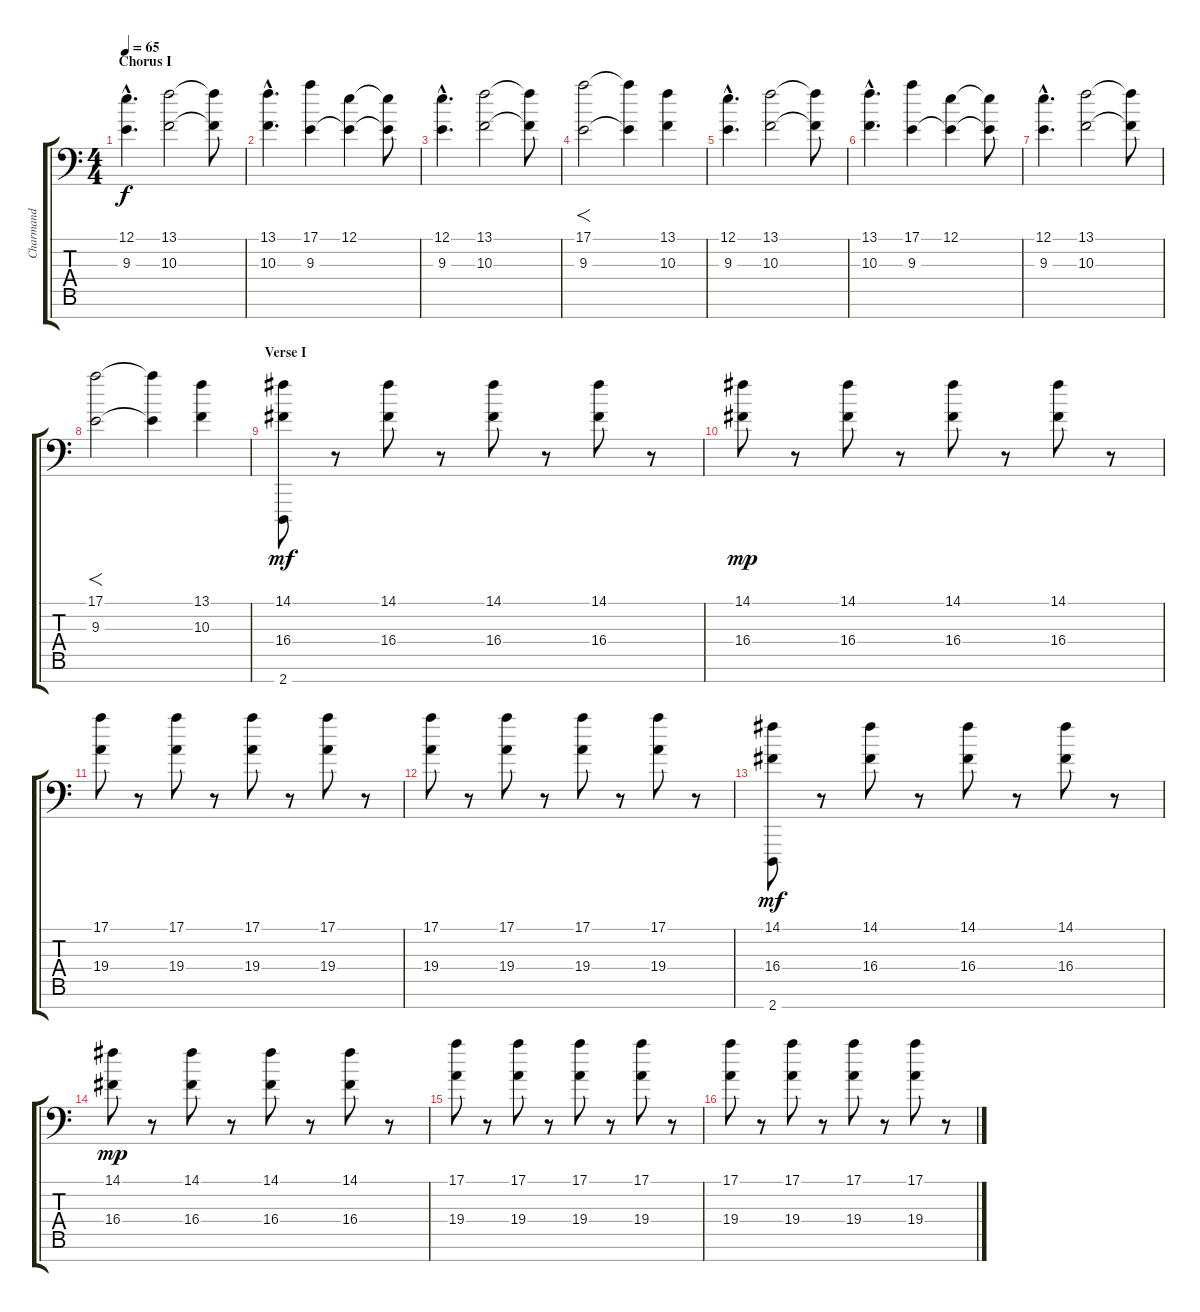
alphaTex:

\track ("Charmand" "Charmand") {instrument stringensemble1}
\staff {score tabs}
\tuning (E4 B3 G3 D3 A2 E2 C-1) {hide}
\ts (4 4)
\section ("" "Chorus I")
\tempo 65
\clef f4
\ks c
(12.1{hac} 9.3{hac}).4{d dy f} (13.1 10.3).2 (13.1{t} 10.3{t}).8 |
(13.1{hac} 10.3{hac}).4{d} (17.1 9.3).4 (12.1 9.3{t}).4 (12.1{t} 9.3{t}).8 |
(12.1{hac} 9.3{hac}).4{d} (13.1 10.3).2 (13.1{t} 10.3{t}).8 |
(17.1 9.3).2{f} (17.1{t} 9.3{t}).4 (13.1 10.3).4 |
(12.1{hac} 9.3{hac}).4{d} (13.1 10.3).2 (13.1{t} 10.3{t}).8 |
(13.1{hac} 10.3{hac}).4{d} (17.1 9.3).4 (12.1 9.3{t}).4 (12.1{t} 9.3{t}).8 |
(12.1{hac} 9.3{hac}).4{d} (13.1 10.3).2 (13.1{t} 10.3{t}).8 |
(17.1 9.3).2{f} (17.1{t} 9.3{t}).4 (13.1 10.3).4 |
\section ("" "Verse I")
(14.1 16.4 2.7).8{dy mf} r.8 (14.1 16.4).8 r.8 (14.1 16.4).8 r.8 (14.1 16.4).8 r.8 |
(14.1 16.4).8{dy mp} r.8 (14.1 16.4).8 r.8 (14.1 16.4).8 r.8 (14.1 16.4).8 r.8 |
(17.1 19.4).8 r.8 (17.1 19.4).8 r.8 (17.1 19.4).8 r.8 (17.1 19.4).8 r.8 |
(17.1 19.4).8 r.8 (17.1 19.4).8 r.8 (17.1 19.4).8 r.8 (17.1 19.4).8 r.8 |
(14.1 16.4 2.7).8{dy mf} r.8 (14.1 16.4).8 r.8 (14.1 16.4).8 r.8 (14.1 16.4).8 r.8 |
(14.1 16.4).8{dy mp} r.8 (14.1 16.4).8 r.8 (14.1 16.4).8 r.8 (14.1 16.4).8 r.8 |
(17.1 19.4).8 r.8 (17.1 19.4).8 r.8 (17.1 19.4).8 r.8 (17.1 19.4).8 r.8 |
(17.1 19.4).8 r.8 (17.1 19.4).8 r.8 (17.1 19.4).8 r.8 (17.1 19.4).8 r.8
